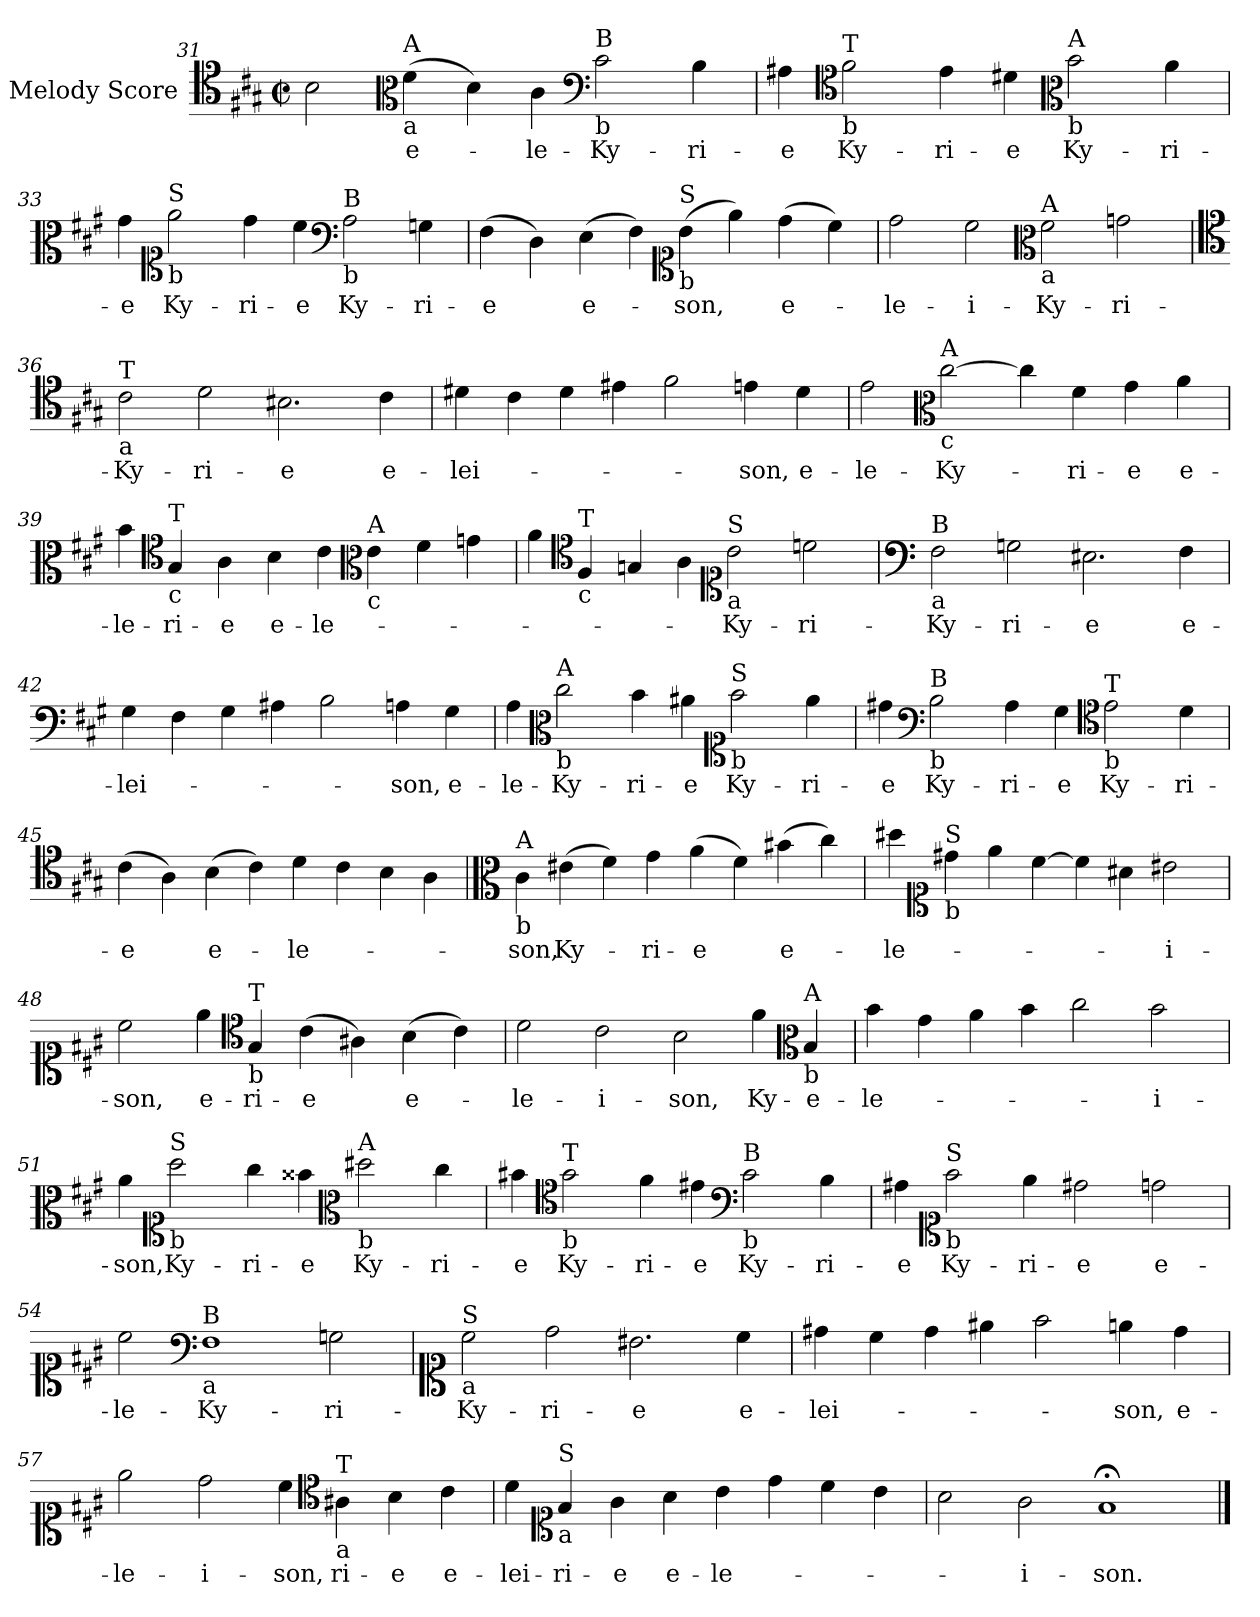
**kern	**text
*part1	*part1
*staff1	*staff1
*I"Melody Score	*
*clefC4	*
*k[f#c#g#]	*
*M4/2	*
*met(c|)	*
=31	=31
2B\	.
*clefC3	*
!LO:TX:a:t=A	!
!LO:TX:b:t=a	!
!	!LO:LY:b
(4f#\	e-
4d\)	.
!	!LO:LY:b
4c#\	-le-
*clefF4	*
!LO:TX:a:t=B	!
!LO:TX:b:t=b	!
!	!LO:LY:b
2c#\	Ky-
!	!LO:LY:b
4B\	-ri-
=32	=32
!	!LO:LY:b
4A#X\	-e
*clefC4	*
!LO:TX:a:t=T	!
!LO:TX:b:t=b	!
!	!LO:LY:b
2f#\	Ky-
!	!LO:LY:b
4e\	-ri-
!	!LO:LY:b
4d#X\	-e
*clefC3	*
!LO:TX:a:t=A	!
!LO:TX:b:t=b	!
!	!LO:LY:b
2b\	Ky-
!	!LO:LY:b
4a\	-ri-
=33	=33
!	!LO:LY:b
4g#\	-e
*clefC1	*
!LO:TX:a:t=S	!
!LO:TX:b:t=b	!
!	!LO:LY:b
2ee\	Ky-
!	!LO:LY:b
4dd\	-ri-
!	!LO:LY:b
4cc#\	-e
*clefF4	*
!LO:TX:a:t=B	!
!LO:TX:b:t=b	!
!	!LO:LY:b
2A\	Ky-
!	!LO:LY:b
4Gn\	-ri-
=34	=34
!	!LO:LY:b
(4F#\	-e
4D\)	.
!	!LO:LY:b
(4E\	e-
4F#\)	.
*clefC1	*
!LO:TX:a:t=S	!
!LO:TX:b:t=b	!
!	!LO:LY:b
(4b\	-son,
4ee\)	.
!	!LO:LY:b
(4dd\	e-
4cc#\)	.
=35	=35
!	!LO:LY:b
2dd\	-le-
!	!LO:LY:b
2cc#\	-i-
*clefC3	*
!LO:TX:a:t=A	!
!LO:TX:b:t=a	!
!	!LO:LY:b
2f#\	Ky-
!	!LO:LY:b
2gn\	-ri-
=36	=36
*clefC4	*
!LO:TX:a:t=T	!
!LO:TX:b:t=a	!
!	!LO:LY:b
2c#\	Ky-
!	!LO:LY:b
2d\	-ri-
!	!LO:LY:b
2.B#X\	-e
!	!LO:LY:b
4c#\	e-
=37	=37
!	!LO:LY:b
4d#X\	-lei-
4c#\	.
4d#\	.
4e#X\	.
2f#\	.
!	!LO:LY:b
4en\	-son,
!	!LO:LY:b
4d#\	e-
=38	=38
!	!LO:LY:b
2e\	-le-
*clefC3	*
!LO:TX:a:t=A	!
!LO:TX:b:t=c	!
!	!LO:LY:b
[2cc#\	Ky-
4cc#\]	.
!	!LO:LY:b
4f#\	-ri-
!	!LO:LY:b
4g#\	-e
!	!LO:LY:b
4a\	e-
=39	=39
!	!LO:LY:b
4b	-le-
*clefC4	*
!LO:TX:a:t=T	!
!LO:TX:b:t=c	!
!	!LO:LY:b
4G#/	-ri-
!	!LO:LY:b
4A\	-e
!	!LO:LY:b
4B\	e-
!	!LO:LY:b
4c#	-le-
*clefC3	*
!LO:TX:a:t=A	!
!LO:TX:b:t=c	!
4e\	.
4f#\	.
4gn\	.
=40	=40
4a	.
*clefC4	*
!LO:TX:a:t=T	!
!LO:TX:b:t=c	!
4F#/	.
4Gn/	.
4A\	.
*clefC1	*
!LO:TX:a:t=S	!
!LO:TX:b:t=a	!
!	!LO:LY:b
2b\	Ky-
!	!LO:LY:b
2ccn\	-ri-
=41	=41
*clefF4	*
!LO:TX:a:t=B	!
!LO:TX:b:t=a	!
!	!LO:LY:b
2F#\	Ky-
!	!LO:LY:b
2Gn\	-ri-
!	!LO:LY:b
2.E#X\	-e
!	!LO:LY:b
4F#\	e-
=42	=42
!	!LO:LY:b
4G#\	-lei-
4F#\	.
4G#\	.
4A#X\	.
2B\	.
!	!LO:LY:b
4An\	-son,
!	!LO:LY:b
4G#\	e-
=43	=43
!	!LO:LY:b
4A\	-le-
*clefC3	*
!LO:TX:a:t=A	!
!LO:TX:b:t=b	!
!	!LO:LY:b
2cc#\	Ky-
!	!LO:LY:b
4b\	-ri-
!	!LO:LY:b
4a#X\	-e
*clefC1	*
!LO:TX:a:t=S	!
!LO:TX:b:t=b	!
!	!LO:LY:b
2ff#\	Ky-
!	!LO:LY:b
4ee\	-ri-
=44	=44
!	!LO:LY:b
4dd#X\	-e
*clefF4	*
!LO:TX:a:t=B	!
!LO:TX:b:t=b	!
!	!LO:LY:b
2B\	Ky-
!	!LO:LY:b
4A\	-ri-
!	!LO:LY:b
4G#\	-e
*clefC4	*
!LO:TX:a:t=T	!
!LO:TX:b:t=b	!
!	!LO:LY:b
2e\	Ky-
!	!LO:LY:b
4d\	-ri-
=45	=45
!	!LO:LY:b
(4c#\	-e
4A\)	.
!	!LO:LY:b
(4B\	e-
4c#\)	.
!	!LO:LY:b
4d\	-le-
4c#\	.
4B\	.
4A\	.
=46	=46
*clefC3	*
!LO:TX:a:t=A	!
!LO:TX:b:t=b	!
!	!LO:LY:b
4c#\	-son,
!	!LO:LY:b
(4e#X\	Ky-
4f#\)	.
!	!LO:LY:b
4g#\	-ri-
!	!LO:LY:b
(4a\	-e
4f#\)	.
!	!LO:LY:b
(4b#X\	e-
4cc#\)	.
=47	=47
!	!LO:LY:b
4dd#X\	-le-
*clefC1	*
!LO:TX:a:t=S	!
!LO:TX:b:t=b	!
4dd#X\	.
4ee\	.
[4cc#\	.
4cc#\]	.
4a#X\	.
!	!LO:LY:b
2b#X\	-i-
=48	=48
!	!LO:LY:b
2cc#\	-son,
!	!LO:LY:b
4ee	e-
*clefC4	*
!LO:TX:a:t=T	!
!LO:TX:b:t=b	!
!	!LO:LY:b
4G#/	-ri-
!	!LO:LY:b
(4c#\	-e
4A#X\)	.
!	!LO:LY:b
(4B\	e-
4c#\)	.
=49	=49
!	!LO:LY:b
2d\	-le-
!	!LO:LY:b
2c#\	-i-
!	!LO:LY:b
2B\	-son,
!	!LO:LY:b
4f#\	Ky-
*clefC3	*
!LO:TX:a:t=A	!
!LO:TX:b:t=b	!
!	!LO:LY:b
4B/	e-
=50	=50
!	!LO:LY:b
4b\	-le-
4g#\	.
4a\	.
4b\	.
2cc#\	.
!	!LO:LY:b
2b\	-i-
=51	=51
!	!LO:LY:b
4a\	-son,
*clefC1	*
!LO:TX:a:t=S	!
!LO:TX:b:t=b	!
!	!LO:LY:b
2aa\	Ky-
!	!LO:LY:b
4gg#\	-ri-
!	!LO:LY:b
4ff##X\	-e
*clefC3	*
!LO:TX:a:t=A	!
!LO:TX:b:t=b	!
!	!LO:LY:b
2dd#X\	Ky-
!	!LO:LY:b
4cc#\	-ri-
=52	=52
!	!LO:LY:b
4b#X\	-e
*clefC4	*
!LO:TX:a:t=T	!
!LO:TX:b:t=b	!
!	!LO:LY:b
2g#\	Ky-
!	!LO:LY:b
4f#\	-ri-
!	!LO:LY:b
4e#X\	-e
*clefF4	*
!LO:TX:a:t=B	!
!LO:TX:b:t=b	!
!	!LO:LY:b
2c#\	Ky-
!	!LO:LY:b
4B\	-ri-
=53	=53
!	!LO:LY:b
4A#X\	-e
*clefC1	*
!LO:TX:a:t=S	!
!LO:TX:b:t=b	!
!	!LO:LY:b
2ff#\	Ky-
!	!LO:LY:b
4ee\	-ri-
!	!LO:LY:b
2dd#X\	-e
!	!LO:LY:b
2ddn\	e-
=54	=54
!	!LO:LY:b
2cc#\	-le-
*clefF4	*
!LO:TX:a:t=B	!
!LO:TX:b:t=a	!
!	!LO:LY:b
1F#	Ky-
!	!LO:LY:b
2Gn\	-ri-
=55	=55
*clefC1	*
!LO:TX:a:t=S	!
!LO:TX:b:t=a	!
!	!LO:LY:b
2cc#\	Ky-
!	!LO:LY:b
2dd\	-ri-
!	!LO:LY:b
2.b#X\	-e
!	!LO:LY:b
4cc#\	e-
=56	=56
!	!LO:LY:b
4dd#X\	-lei-
4cc#\	.
4dd#\	.
4ee#X\	.
2ff#\	.
!	!LO:LY:b
4een\	-son,
!	!LO:LY:b
4dd#\	e-
=57	=57
!	!LO:LY:b
2ee\	-le-
!	!LO:LY:b
2dd\	-i-
!	!LO:LY:b
4cc#\	-son,
*clefC4	*
!LO:TX:a:t=T	!
!LO:TX:b:t=a	!
!	!LO:LY:b
4A#\	-ri-
!	!LO:LY:b
4B\	-e
!	!LO:LY:b
4c#\	e-
=58	=58
!	!LO:LY:b
4d\	-lei-
*clefC1	*
!LO:TX:a:t=S	!
!LO:TX:b:t=a	!
!	!LO:LY:b
4f#/	-ri-
!	!LO:LY:b
4g#\	-e
!	!LO:LY:b
4a\	e-
!	!LO:LY:b
4b\	-le-
4dd\	.
4cc#\	.
4b\	.
=59	=59
2a\	.
!	!LO:LY:b
2g#\	-i-
!	!LO:LY:b
1f#;<	-son.
==	==
*-	*-
